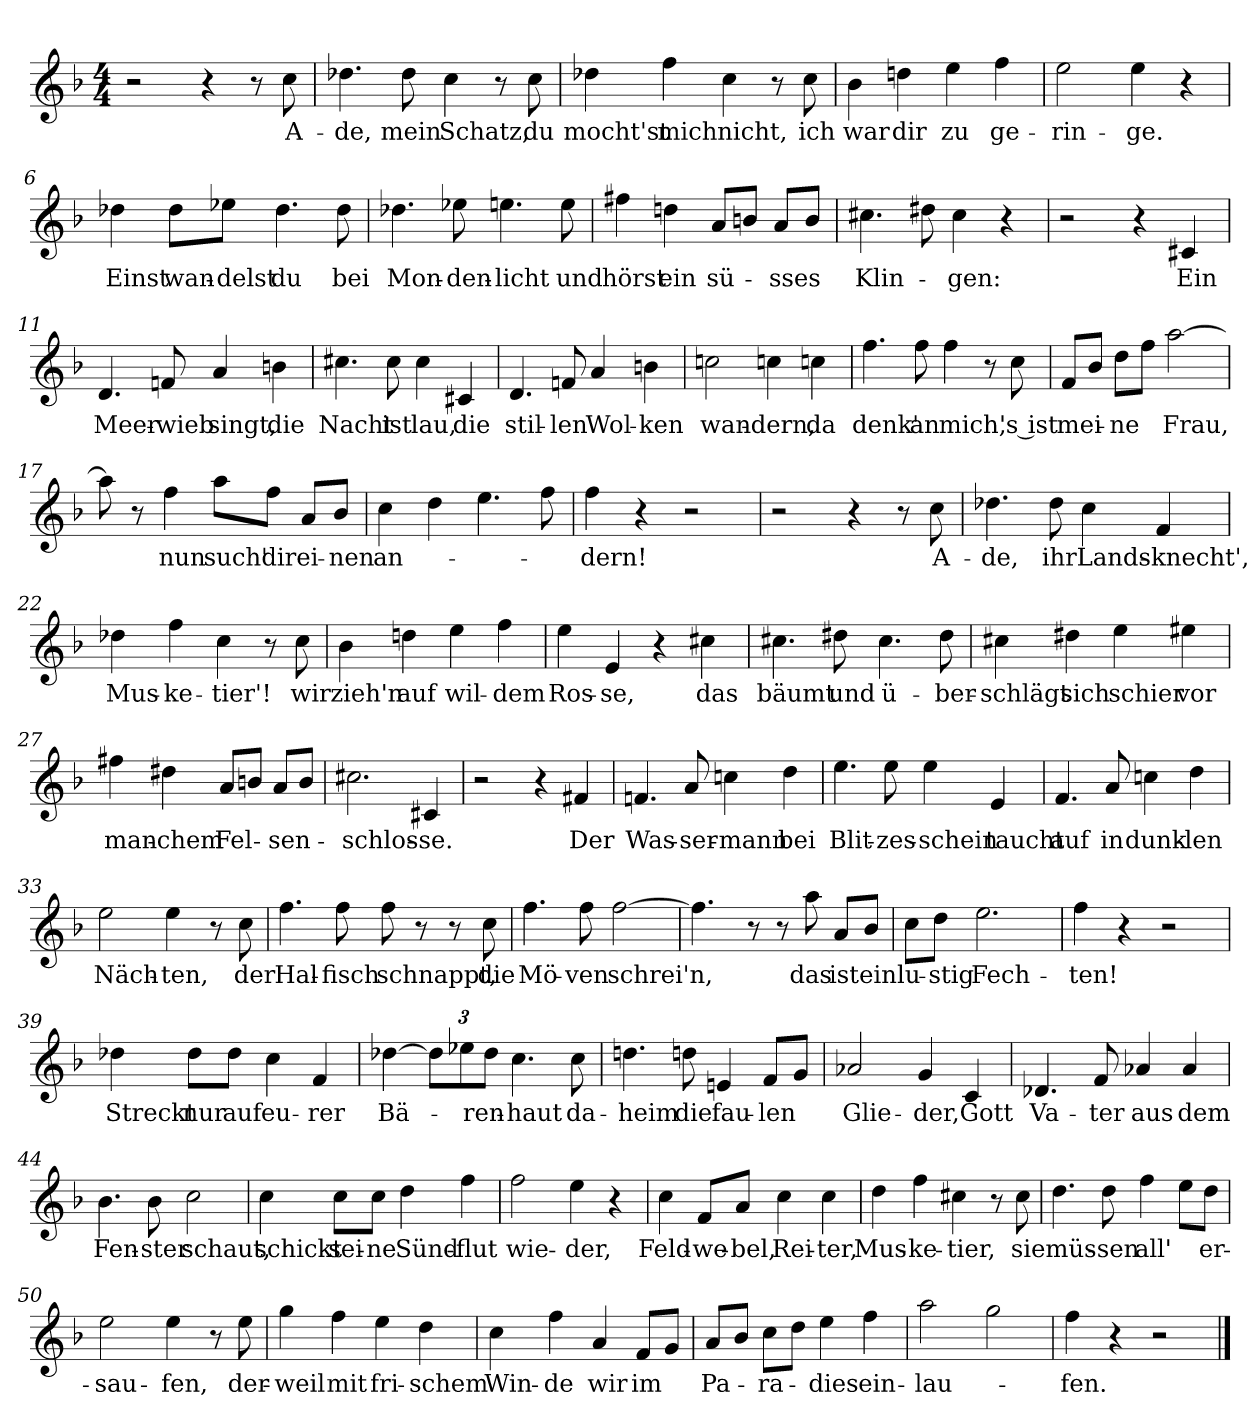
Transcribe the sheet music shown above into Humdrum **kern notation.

**kern	**text
*part1	*part1
*staff1	*staff1
*clefG2	*
*k[b-]	*
*M4/4	*
=1	=1
2r	.
4r	.
8r	.
!	!LO:LY:b
8cc\	A-
=2	=2
!	!LO:LY:b
4.dd-X\	-de,
!	!LO:LY:b
8dd-\	mein
!	!LO:LY:b
4cc\	Schatz,
8r	.
!	!LO:LY:b
8cc\	du
=3	=3
!	!LO:LY:b
4dd-X\	mocht'st
!	!LO:LY:b
4ff\	mich
!	!LO:LY:b
4cc\	nicht,
8r	.
!	!LO:LY:b
8cc\	ich
=4	=4
!	!LO:LY:b
4b-\	war
!	!LO:LY:b
4ddn\	dir
!	!LO:LY:b
4ee\	zu
!	!LO:LY:b
4ff\	ge-
=5	=5
!	!LO:LY:b
2ee\	-rin-
!	!LO:LY:b
4ee\	-ge.
4r	.
=6	=6
!	!LO:LY:b
4dd-X\	Einst
!	!LO:LY:b
8dd-\L	wan-
!	!LO:LY:b
8ee-X\J	-delst
!	!LO:LY:b
4.dd-\	du
!	!LO:LY:b
8dd-\	bei
!!LO:LB:g=z
=7	=7
!	!LO:LY:b
4.dd-X\	Mon-
!	!LO:LY:b
8ee-X\	-den-
!	!LO:LY:b
4.een\	-licht
!	!LO:LY:b
8ee\	und
=8	=8
!	!LO:LY:b
4ff#X\	hörst
!	!LO:LY:b
4ddn\	ein
!	!LO:LY:b
8a/L	sü-
8bn/J	.
!	!LO:LY:b
8a/L	-sses
8b/J	.
=9	=9
!	!LO:LY:b
4.cc#X\	Klin-
8dd#X\	.
!	!LO:LY:b
4cc#\	-gen:
4r	.
=10	=10
2r	.
4r	.
!	!LO:LY:b
4c#X/	Ein
=11	=11
!	!LO:LY:b
4.d/	Meer-
!	!LO:LY:b
8fn/	-wieb
!	!LO:LY:b
4a/	singt,
!	!LO:LY:b
4bn\	die
=12	=12
!	!LO:LY:b
4.cc#X\	Nacht
!	!LO:LY:b
8cc#\	ist
!	!LO:LY:b
4cc#\	lau,
!	!LO:LY:b
4c#X/	die
!!LO:LB:g=z
=13	=13
!	!LO:LY:b
4.d/	stil-
!	!LO:LY:b
8fn/	-len
!	!LO:LY:b
4a/	Wol-
!	!LO:LY:b
4bn\	-ken
=14	=14
!	!LO:LY:b
2ccn\	wan-
!	!LO:LY:b
4ccn\	-dern,
!	!LO:LY:b
4ccn\	da
=15	=15
!	!LO:LY:b
4.ff\	denk'
!	!LO:LY:b
8ff\	an
!	!LO:LY:b
4ff\	mich,
8r	.
!	!LO:LY:b
8cc\	's ist
=16	=16
!	!LO:LY:b
8f/L	mei-
8b-/J	.
!	!LO:LY:b
8dd\L	-ne
8ff\J	.
!	!LO:LY:b
[2aa\	Frau,
=17	=17
8aa\]	.
8r	.
!	!LO:LY:b
4ff\	nun
!	!LO:LY:b
8aa\L	such'
!	!LO:LY:b
8ff\J	dir
!	!LO:LY:b
8a/L	ei-
!	!LO:LY:b
8b-/J	-nen
=18	=18
!	!LO:LY:b
4cc\	an-
4dd\	.
4.ee\	.
8ff\	.
=19	=19
!	!LO:LY:b
4ff\	-dern!
4r	.
2r	.
!!LO:LB:g=z
=20	=20
2r	.
4r	.
8r	.
!	!LO:LY:b
8cc\	A-
=21	=21
!	!LO:LY:b
4.dd-X\	-de,
!	!LO:LY:b
8dd-\	ihr
!	!LO:LY:b
4cc\	Lands-
!	!LO:LY:b
4f/	-knecht',
=22	=22
!	!LO:LY:b
4dd-X\	Mus-
!	!LO:LY:b
4ff\	-ke-
!	!LO:LY:b
4cc\	-tier'!
8r	.
!	!LO:LY:b
8cc\	wir
=23	=23
!	!LO:LY:b
4b-\	zieh'n
!	!LO:LY:b
4ddn\	auf
!	!LO:LY:b
4ee\	wil-
!	!LO:LY:b
4ff\	-dem
=24	=24
!	!LO:LY:b
4ee\	Ros-
!	!LO:LY:b
4e/	-se,
4r	.
!	!LO:LY:b
4cc#X\	das
=25	=25
!	!LO:LY:b
4.cc#X\	bäumt
!	!LO:LY:b
8dd#X\	und
!	!LO:LY:b
4.cc#\	ü-
!	!LO:LY:b
8dd#\	-ber-
!!LO:LB:g=z
=26	=26
!	!LO:LY:b
4cc#X\	-schlägt
!	!LO:LY:b
4dd#X\	sich
!	!LO:LY:b
4ee\	schier
!	!LO:LY:b
4ee#X\	vor
=27	=27
!	!LO:LY:b
4ff#X\	man-
!	!LO:LY:b
4dd#X\	-chem
!	!LO:LY:b
8a/L	Fel-
8bn/J	.
!	!LO:LY:b
8a/L	-sen-
8b/J	.
=28	=28
!	!LO:LY:b
2.cc#X\	-schlos-
!	!LO:LY:b
4c#X/	-se.
=29	=29
2r	.
4r	.
!	!LO:LY:b
4f#X/	Der
=30	=30
!	!LO:LY:b
4.fn/	Was-
!	!LO:LY:b
8a/	-ser-
!	!LO:LY:b
4ccn\	-mann
!	!LO:LY:b
4dd\	bei
=31	=31
!	!LO:LY:b
4.ee\	Blit-
!	!LO:LY:b
8ee\	-zes-
!	!LO:LY:b
4ee\	schein
!	!LO:LY:b
4e/	taucht
!!LO:LB:g=z
=32	=32
!	!LO:LY:b
4.f/	auf
!	!LO:LY:b
8a/	in
!	!LO:LY:b
4ccn\	dunk-
!	!LO:LY:b
4dd\	-len
=33	=33
!	!LO:LY:b
2ee\	Näch-
!	!LO:LY:b
4ee\	-ten,
8r	.
!	!LO:LY:b
8cc\	der
=34	=34
!	!LO:LY:b
4.ff\	Hal-
!	!LO:LY:b
8ff\	-fisch
!	!LO:LY:b
8ff\	schnappt,
8r	.
8r	.
!	!LO:LY:b
8cc\	die
=35	=35
!	!LO:LY:b
4.ff\	Mö-
!	!LO:LY:b
8ff\	-ven
!	!LO:LY:b
[2ff\	schrei'n,
=36	=36
4.ff\]	.
8r	.
8r	.
!	!LO:LY:b
8aa\	das
!	!LO:LY:b
8a/L	ist
!	!LO:LY:b
8b-/J	ein
=37	=37
!	!LO:LY:b
8cc\L	lu-
!	!LO:LY:b
8dd\J	-stig
!	!LO:LY:b
2.ee\	Fech-
=38	=38
!	!LO:LY:b
4ff\	-ten!
4r	.
2r	.
!!LO:LB:g=z
=39	=39
!	!LO:LY:b
4dd-X\	Streckt
!	!LO:LY:b
8dd-\L	nur
!	!LO:LY:b
8dd-\J	auf
!	!LO:LY:b
4cc\	eu-
!	!LO:LY:b
4f/	-rer
=40	=40
!	!LO:LY:b
[4dd-X\	Bä-
12dd-\L]	.
12ee-X\	.
!	!LO:LY:b
12dd-\J	-ren-
!	!LO:LY:b
4.cc\	-haut
!	!LO:LY:b
8cc\	da-
=41	=41
!	!LO:LY:b
4.ddn\	-heim
!	!LO:LY:b
8ddn\	die
!	!LO:LY:b
4en/	fau-
!	!LO:LY:b
8f/L	-len
8g/J	.
=42	=42
!	!LO:LY:b
2a-X/	Glie-
!	!LO:LY:b
4g/	-der,
!	!LO:LY:b
4c/	Gott
=43	=43
!	!LO:LY:b
4.d-X/	Va-
!	!LO:LY:b
8f/	-ter
!	!LO:LY:b
4a-X/	aus
!	!LO:LY:b
4a-/	dem
=44	=44
!	!LO:LY:b
4.b-\	Fen-
!	!LO:LY:b
8b-\	-ster
!	!LO:LY:b
2cc\	schaut,
!!LO:LB:g=z
=45	=45
!	!LO:LY:b
4cc\	schickt
!	!LO:LY:b
8cc\L	sei-
!	!LO:LY:b
8cc\J	-ne
!	!LO:LY:b
4dd\	Sünd-
!	!LO:LY:b
4ff\	-flut
=46	=46
!	!LO:LY:b
2ff\	wie-
!	!LO:LY:b
4ee\	-der,
4r	.
=47	=47
!	!LO:LY:b
4cc\	Feld-
!	!LO:LY:b
8f/L	-we-
!	!LO:LY:b
8a/J	-bel,
!	!LO:LY:b
4cc\	Rei-
!	!LO:LY:b
4cc\	-ter,
=48	=48
!	!LO:LY:b
4dd\	Mus-
!	!LO:LY:b
4ff\	-ke-
!	!LO:LY:b
4cc#X\	-tier,
8r	.
!	!LO:LY:b
8cc#\	sie
=49	=49
!	!LO:LY:b
4.dd\	müs-
!	!LO:LY:b
8dd\	-sen
!	!LO:LY:b
4ff\	all'
8ee\L	.
!	!LO:LY:b
8dd\J	er-
=50	=50
!	!LO:LY:b
2ee\	-sau-
!	!LO:LY:b
4ee\	-fen,
8r	.
!	!LO:LY:b
8ee\	der-
!!LO:LB:g=z
=51	=51
!	!LO:LY:b
4gg\	-weil
!	!LO:LY:b
4ff\	mit
!	!LO:LY:b
4ee\	fri-
!	!LO:LY:b
4dd\	-schem
=52	=52
!	!LO:LY:b
4cc\	Win-
!	!LO:LY:b
4ff\	-de
!	!LO:LY:b
4a/	wir
!	!LO:LY:b
8f/L	im
8g/J	.
=53	=53
!	!LO:LY:b
8a/L	Pa-
8b-/J	.
!	!LO:LY:b
8cc\L	-ra-
8dd\J	.
!	!LO:LY:b
4ee\	-dies
!	!LO:LY:b
4ff\	ein-
=54	=54
!	!LO:LY:b
2aa\	-lau-
2gg\	.
=55	=55
!	!LO:LY:b
4ff\	-fen.
4r	.
2r	.
==	==
*-	*-
